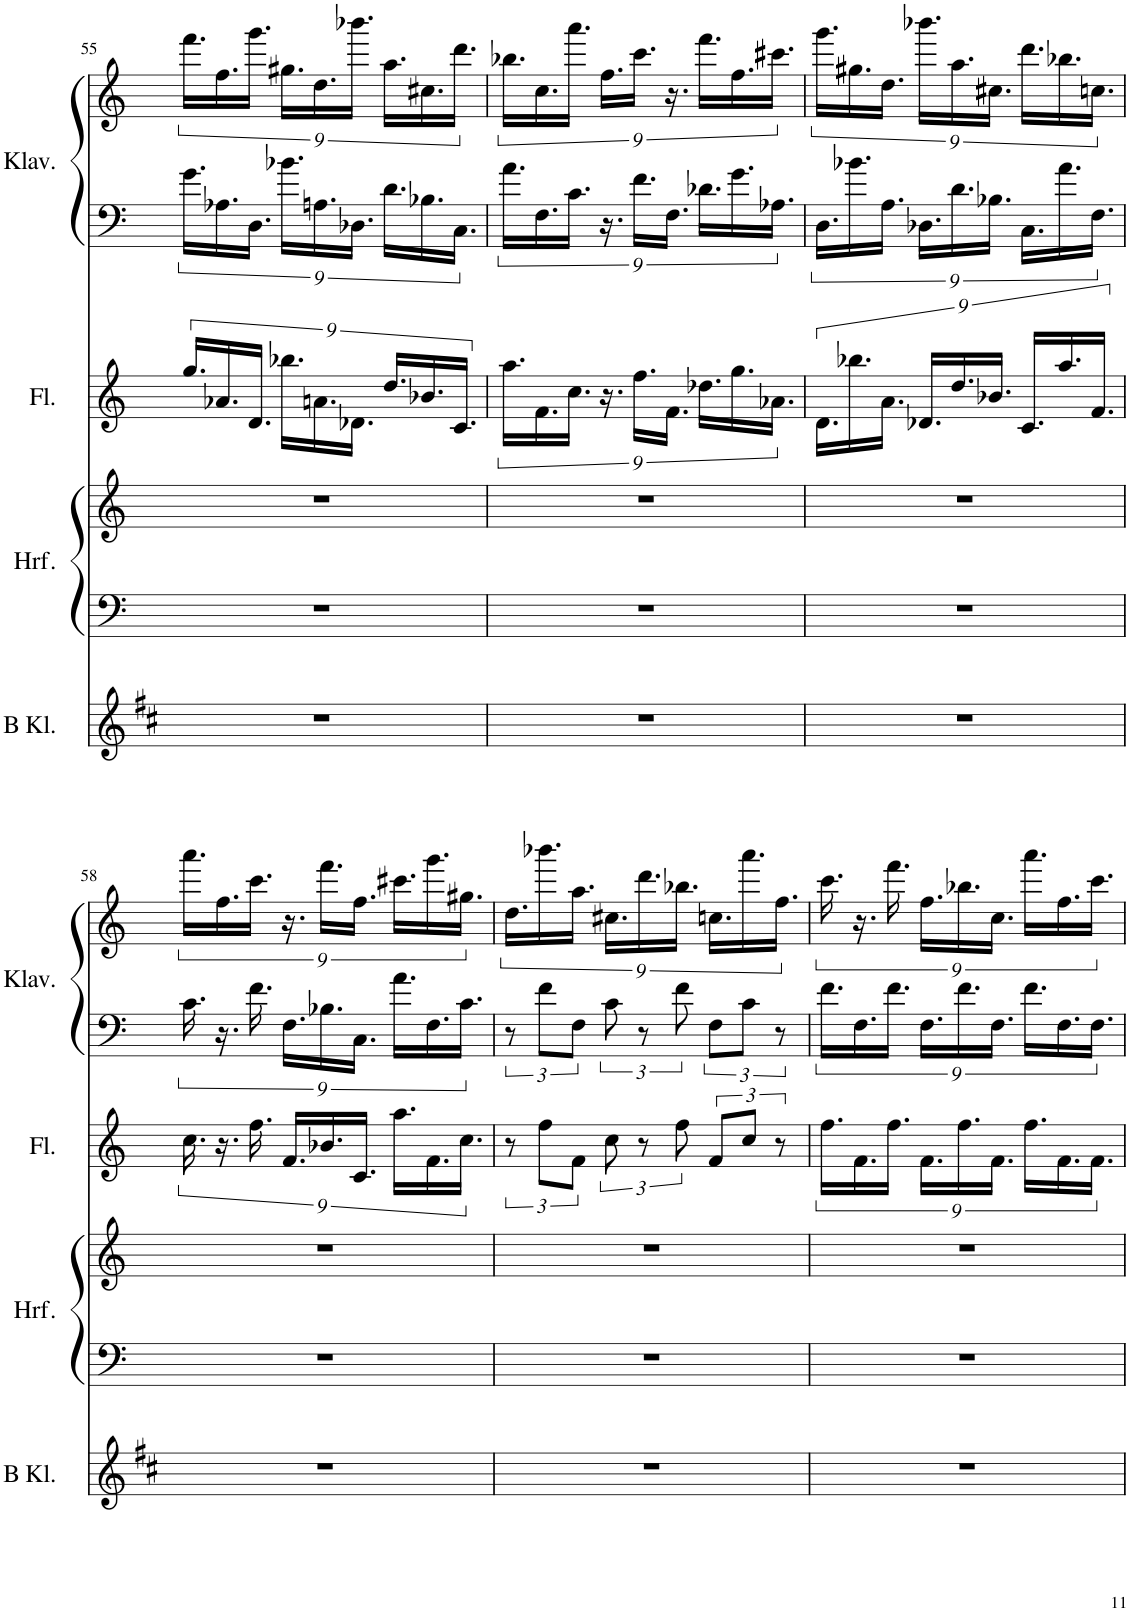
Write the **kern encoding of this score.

**kern	**kern	**kern	**kern	**kern	**kern
*part4	*part3	*part3	*part2	*part1	*part1
*staff6	*staff5	*staff4	*staff3	*staff2	*staff1
*I"Klarinette in B	*I"Harfe	*	*I"Flöte	*I"Klavier	*
*	*I'Hrf.	*	*I'Fl.	*I'Klav.	*
!!LO:PB:g=z
*clefG2	*clefF4	*clefG2	*clefG2	*clefF4	*clefG2
*Trd1c2	*	*	*	*	*
*k[f#c#]	*k[]	*k[]	*k[]	*k[]	*k[]
*M3/4	*M3/4	*M3/4	*M3/4	*M3/4	*M3/4
=55	=55	=55	=55	=55	=55
2.r	2.r	2.r	18.gg/LL	18.g\LL	18.fff\LL
.	.	.	18.a-X/	18.A-X\	18.ff\
.	.	.	18.d/JJ	18.D\JJ	18.ggg\JJ
.	.	.	18.bb-X\LL	18.b-X\LL	18.gg#X\LL
.	.	.	18.an\	18.An\	18.dd\
.	.	.	18.d-X\JJ	18.D-X\JJ	18.bbb-X\JJ
.	.	.	18.dd/LL	18.d\LL	18.aa\LL
.	.	.	18.b-X/	18.B-X\	18.cc#X\
.	.	.	18.c/JJ	18.C\JJ	18.ddd\JJ
=56	=56	=56	=56	=56	=56
2.r	2.r	2.r	18.aa\LL	18.a\LL	18.bb-X\LL
.	.	.	18.f\	18.F\	18.cc\
.	.	.	18.cc\JJ	18.c\JJ	18.aaa\JJ
.	.	.	18.r	18.r	18.ff\LL
.	.	.	18.ff\LL	18.f\LL	18.ccc\JJ
.	.	.	18.f\JJ	18.F\JJ	18.r
.	.	.	18.dd-X\LL	18.d-X\LL	18.fff\LL
.	.	.	18.gg\	18.g\	18.ff\
.	.	.	18.a-X\JJ	18.A-X\JJ	18.ccc#X\JJ
=57	=57	=57	=57	=57	=57
2.r	2.r	2.r	18.d\LL	18.D\LL	18.ggg\LL
.	.	.	18.bb-X\	18.b-X\	18.gg#X\
.	.	.	18.a\JJ	18.A\JJ	18.dd\JJ
.	.	.	18.d-X/LL	18.D-X\LL	18.bbb-X\LL
.	.	.	18.dd/	18.d\	18.aa\
.	.	.	18.b-X/JJ	18.B-X\JJ	18.cc#X\JJ
.	.	.	18.c/LL	18.C\LL	18.ddd\LL
.	.	.	18.aa/	18.a\	18.bb-X\
.	.	.	18.f/JJ	18.F\JJ	18.ccn\JJ
!!LO:LB:g=z
=58	=58	=58	=58	=58	=58
2.r	2.r	2.r	18.cc\	18.c\	18.aaa\LL
.	.	.	18.r	18.r	18.ff\
.	.	.	18.ff\	18.f\	18.ccc\JJ
.	.	.	18.f/LL	18.F\LL	18.r
.	.	.	18.b-X/	18.B-X\	18.fff\LL
.	.	.	18.c/JJ	18.C\JJ	18.ff\JJ
.	.	.	18.aa\LL	18.a\LL	18.ccc#X\LL
.	.	.	18.f\	18.F\	18.ggg\
.	.	.	18.cc\JJ	18.c\JJ	18.gg#X\JJ
=59	=59	=59	=59	=59	=59
2.r	2.r	2.r	12r	12r	18.dd\LL
.	.	.	12ff\L	12f\L	18.bbb-X\
.	.	.	12f\J	12F\J	18.aa\JJ
.	.	.	12cc\	12c\	18.cc#X\LL
.	.	.	12r	12r	18.ddd\
.	.	.	12ff\	12f\	18.bb-X\JJ
.	.	.	12f/L	12F\L	18.ccn\LL
.	.	.	12cc/J	12c\J	18.aaa\
.	.	.	12r	12r	18.ff\JJ
=60	=60	=60	=60	=60	=60
2.r	2.r	2.r	18.ff\LL	18.f\LL	18.ccc\
.	.	.	18.f\	18.F\	18.r
.	.	.	18.ff\JJ	18.f\JJ	18.fff\
.	.	.	18.f\LL	18.F\LL	18.ff\LL
.	.	.	18.ff\	18.f\	18.bb-X\
.	.	.	18.f\JJ	18.F\JJ	18.cc\JJ
.	.	.	18.ff\LL	18.f\LL	18.aaa\LL
.	.	.	18.f\	18.F\	18.ff\
.	.	.	18.f\JJ	18.F\JJ	18.ccc\JJ
=	=	=	=	=	=
*-	*-	*-	*-	*-	*-
